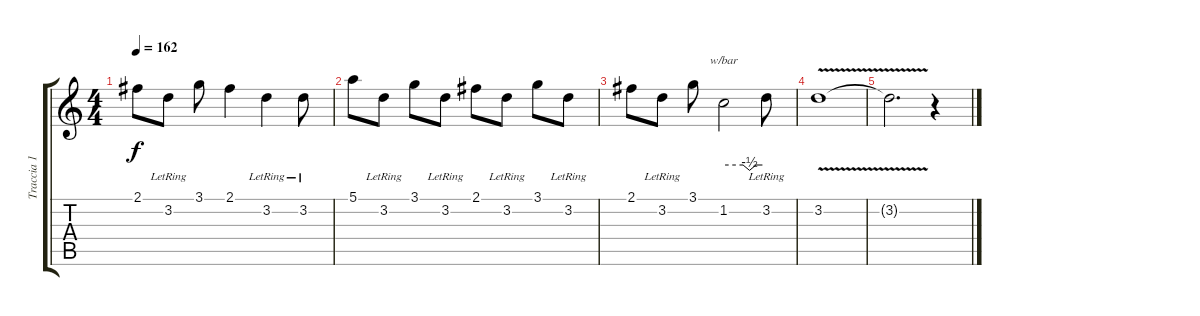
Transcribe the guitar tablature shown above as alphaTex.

\track ("Traccia 1" "Traccia 1") {instrument overdrivenguitar}
\staff {score tabs}
\tuning (E4 B3 G3 D3 A2 E2) {hide}
\ts (4 4)
\tempo 162
\clef g2
\ks c
2.1.8{dy f} 3.2{lr}.8 3.1.8 2.1.4 3.2{lr}.4 3.2{lr}.8 |
5.1.8 3.2{lr}.8 3.1.8 3.2{lr}.8 2.1.8 3.2{lr}.8 3.1.8 3.2{lr}.8 |
2.1.8 3.2{lr}.8 3.1.8 1.2.2{tbe (custom default 0 0 30 0 40 -2 50 0 60 0)} 3.2{lr}.8 |
3.2{v}.1 |
3.2{t}.2{d} r.4
